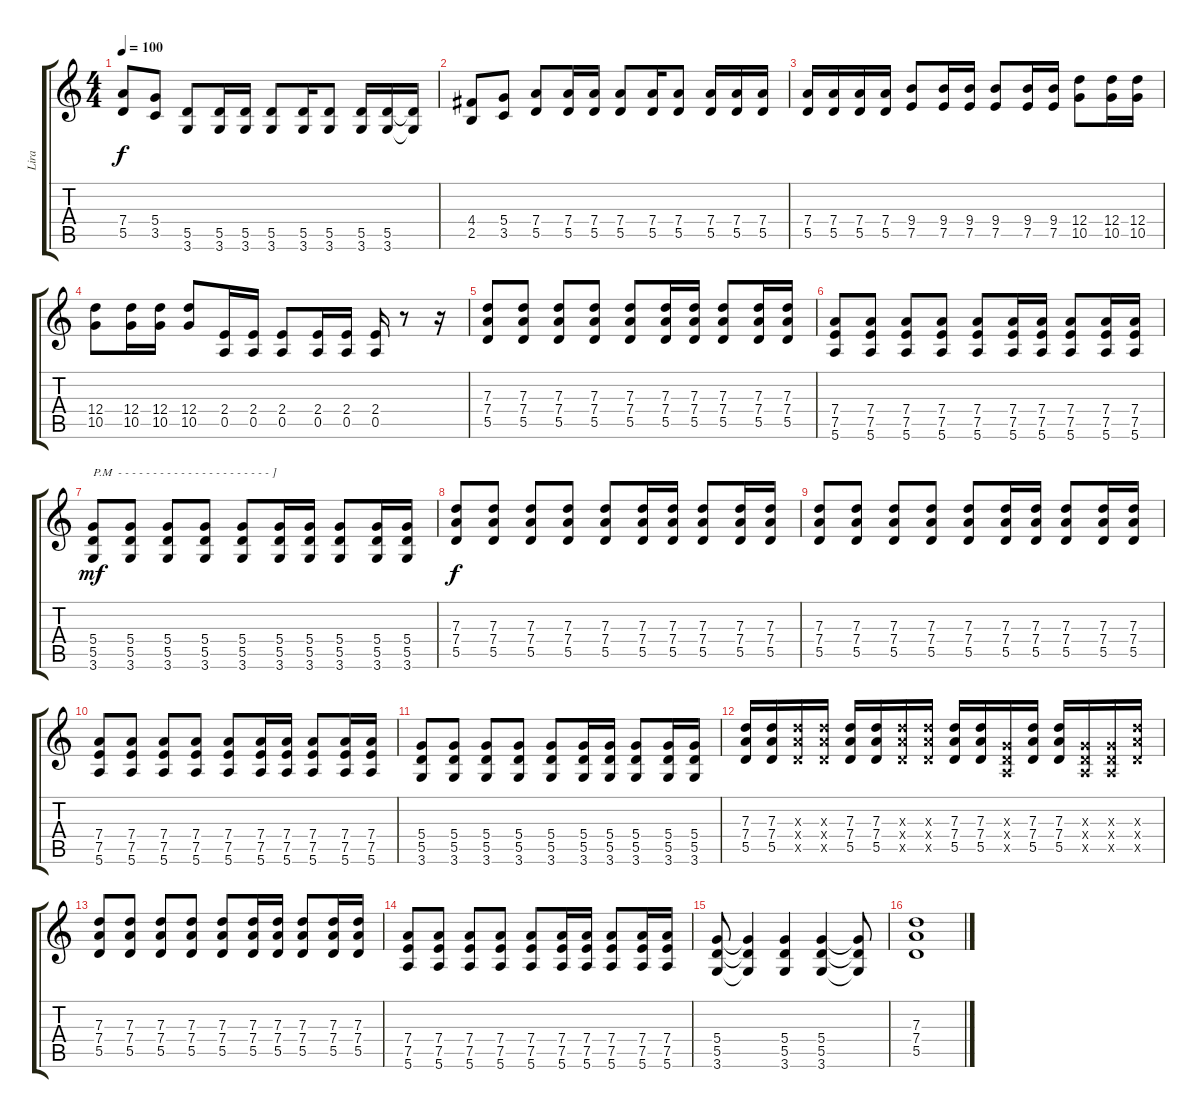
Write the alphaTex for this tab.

\track ("Lira" "Lira") {instrument overdrivenguitar}
\staff {score tabs}
\tuning (E4 B3 G3 D3 A2 E2) {hide}
\ts (4 4)
\tempo 100
\clef g2
\ks c
(7.4 5.5).8{dy f} (5.4 3.5).8 (5.5 3.6).8 (5.5 3.6).16 (5.5 3.6).16 (5.5 3.6).8 (5.5 3.6).16 (5.5 3.6).8 (5.5 3.6).16 (5.5 3.6).16 (5.5{t} 3.6{t}).16 |
(4.4 2.5).8 (5.4 3.5).8 (7.4 5.5).8 (7.4 5.5).16 (7.4 5.5).16 (7.4 5.5).8 (7.4 5.5).16 (7.4 5.5).8 (7.4 5.5).16 (7.4 5.5).16 (7.4 5.5).16 |
(7.4 5.5).16 (7.4 5.5).16 (7.4 5.5).16 (7.4 5.5).16 (9.4 7.5).8 (9.4 7.5).16 (9.4 7.5).16 (9.4 7.5).8 (9.4 7.5).16 (9.4 7.5).16 (12.4 10.5).8 (12.4 10.5).16 (12.4 10.5).16 |
(12.4 10.5).8 (12.4 10.5).16 (12.4 10.5).16 (12.4 10.5).8 (2.4 0.5).16 (2.4 0.5).16 (2.4 0.5).8 (2.4 0.5).16 (2.4 0.5).16 (2.4 0.5).16 r.8 r.16 |
(7.3 7.4 5.5).8 (7.3 7.4 5.5).8 (7.3 7.4 5.5).8 (7.3 7.4 5.5).8 (7.3 7.4 5.5).8 (7.3 7.4 5.5).16 (7.3 7.4 5.5).16 (7.3 7.4 5.5).8 (7.3 7.4 5.5).16 (7.3 7.4 5.5).16 |
(7.4 7.5 5.6).8 (7.4 7.5 5.6).8 (7.4 7.5 5.6).8 (7.4 7.5 5.6).8 (7.4 7.5 5.6).8 (7.4 7.5 5.6).16 (7.4 7.5 5.6).16 (7.4 7.5 5.6).8 (7.4 7.5 5.6).16 (7.4 7.5 5.6).16 |
(5.4 5.5 3.6).8{txt "P.M  - - - - - - - - - - - - - - - - - - - - - - ]" dy mf} (5.4 5.5 3.6).8 (5.4 5.5 3.6).8 (5.4 5.5 3.6).8 (5.4 5.5 3.6).8 (5.4 5.5 3.6).16 (5.4 5.5 3.6).16 (5.4 5.5 3.6).8 (5.4 5.5 3.6).16 (5.4 5.5 3.6).16 |
(7.3 7.4 5.5).8{dy f} (7.3 7.4 5.5).8 (7.3 7.4 5.5).8 (7.3 7.4 5.5).8 (7.3 7.4 5.5).8 (7.3 7.4 5.5).16 (7.3 7.4 5.5).16 (7.3 7.4 5.5).8 (7.3 7.4 5.5).16 (7.3 7.4 5.5).16 |
(7.3 7.4 5.5).8 (7.3 7.4 5.5).8 (7.3 7.4 5.5).8 (7.3 7.4 5.5).8 (7.3 7.4 5.5).8 (7.3 7.4 5.5).16 (7.3 7.4 5.5).16 (7.3 7.4 5.5).8 (7.3 7.4 5.5).16 (7.3 7.4 5.5).16 |
(7.4 7.5 5.6).8 (7.4 7.5 5.6).8 (7.4 7.5 5.6).8 (7.4 7.5 5.6).8 (7.4 7.5 5.6).8 (7.4 7.5 5.6).16 (7.4 7.5 5.6).16 (7.4 7.5 5.6).8 (7.4 7.5 5.6).16 (7.4 7.5 5.6).16 |
(5.4 5.5 3.6).8 (5.4 5.5 3.6).8 (5.4 5.5 3.6).8 (5.4 5.5 3.6).8 (5.4 5.5 3.6).8 (5.4 5.5 3.6).16 (5.4 5.5 3.6).16 (5.4 5.5 3.6).8 (5.4 5.5 3.6).16 (5.4 5.5 3.6).16 |
(7.3 7.4 5.5).16 (7.3 7.4 5.5).16 (7.3{x} 7.4{x} 5.5{x}).16 (7.3{x} 7.4{x} 5.5{x}).16 (7.3 7.4 5.5).16 (7.3 7.4 5.5).16 (7.3{x} 7.4{x} 5.5{x}).16 (7.3{x} 7.4{x} 5.5{x}).16 (7.3 7.4 5.5).16 (7.3 7.4 5.5).16 (0.3{x} 0.4{x} 0.5{x}).16 (7.3 7.4 5.5).16 (7.3 7.4 5.5).16 (0.3{x} 0.4{x} 0.5{x}).16 (0.3{x} 0.4{x} 0.5{x}).16 (7.3{x} 7.4{x} 5.5{x}).16 |
(7.3 7.4 5.5).8 (7.3 7.4 5.5).8 (7.3 7.4 5.5).8 (7.3 7.4 5.5).8 (7.3 7.4 5.5).8 (7.3 7.4 5.5).16 (7.3 7.4 5.5).16 (7.3 7.4 5.5).8 (7.3 7.4 5.5).16 (7.3 7.4 5.5).16 |
(7.4 7.5 5.6).8 (7.4 7.5 5.6).8 (7.4 7.5 5.6).8 (7.4 7.5 5.6).8 (7.4 7.5 5.6).8 (7.4 7.5 5.6).16 (7.4 7.5 5.6).16 (7.4 7.5 5.6).8 (7.4 7.5 5.6).16 (7.4 7.5 5.6).16 |
(5.4 5.5 3.6).8 (5.4{t} 5.5{t} 3.6{t}).4 (5.4 5.5 3.6).4 (5.4 5.5 3.6).4 (5.4{t} 5.5{t} 3.6{t}).8 |
(7.3 7.4 5.5).1
